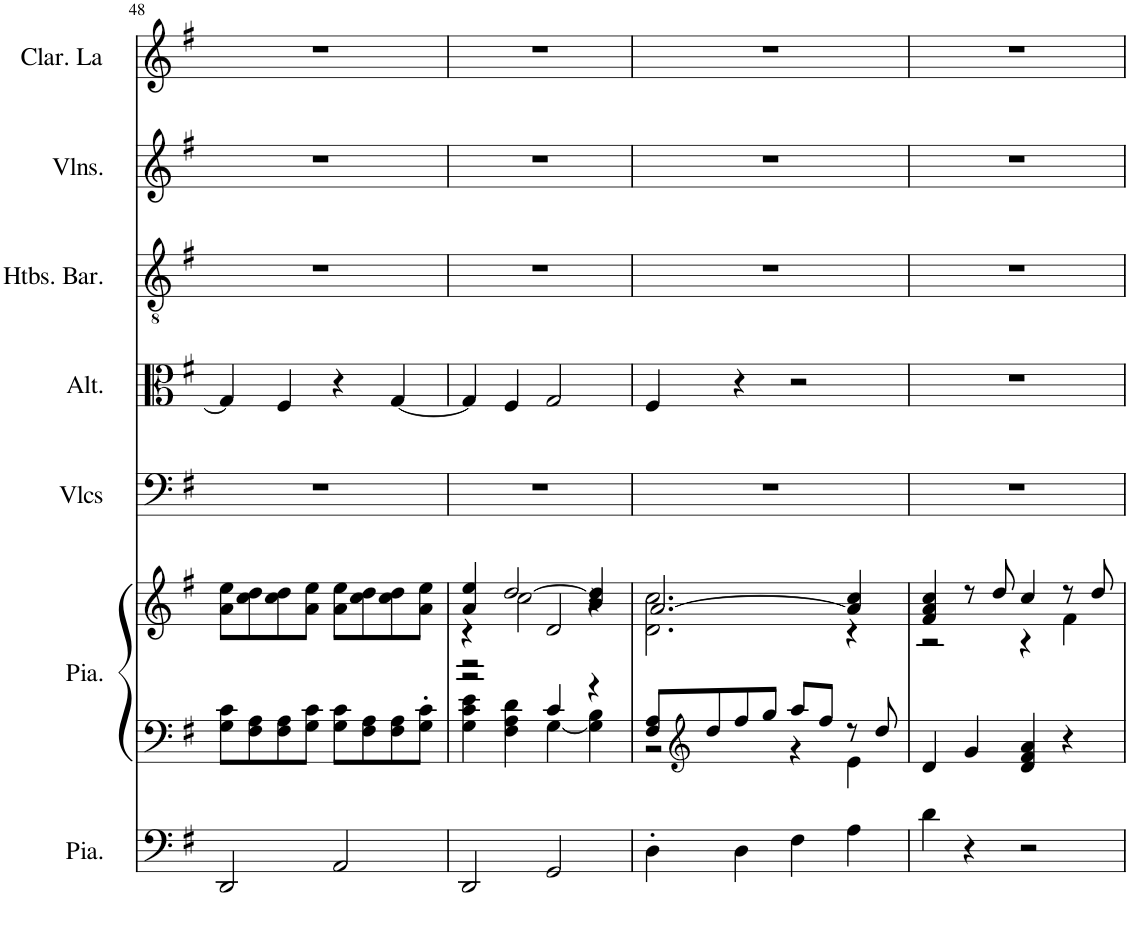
**kern	**kern	**kern	**kern	**kern	**kern	**kern	**kern
*part7	*part6	*part6	*part5	*part4	*part3	*part2	*part1
*staff8	*staff7	*staff6	*staff5	*staff4	*staff3	*staff2	*staff1
*I"Piano, Pedals	*I"Piano, Organ	*	*I"Violoncelles, Bass	*I"Altos, Tenor	*I"Hautbois Baryton, Alto	*I"Violons, Soprano	*I"Clarinette en La, Soprano solo
*I'Pia.	*I'Pia.	*	*I'Vlcs	*I'Alt.	*I'Htbs. Bar.	*I'Vlns.	*I'Clar. La
!!LO:PB:g=z
*clefF4	*clefF4	*clefG2	*clefF4	*clefC3	*clefGv2	*clefG2	*clefG2
*	*	*	*	*	*	*	*Trd2c3
*k[f#]	*k[f#]	*k[f#]	*k[f#]	*k[f#]	*k[f#]	*k[f#]	*k[f#]
*M4/4	*M4/4	*M4/4	*M4/4	*M4/4	*M4/4	*M4/4	*M4/4
=48	=48	=48	=48	=48	=48	=48	=48
2DD/	8G\ 8c\L	8a\ 8ee\L	1r	4G/]	1r	1r	1r
.	8F#\ 8A\	8cc\ 8dd\	.	.	.	.	.
.	8F#\ 8A\	8cc\ 8dd\	.	4F#/	.	.	.
.	8G\ 8c\J	8a\ 8ee\J	.	.	.	.	.
2AA/	8G\ 8c\L	8a\ 8ee\L	.	4r	.	.	.
.	8F#\ 8A\	8cc\ 8dd\	.	.	.	.	.
.	8F#\ 8A\	8cc\ 8dd\	.	[4G/	.	.	.
.	8G\' 8c\'J	8a\ 8ee\J	.	.	.	.	.
=49	=49	=49	=49	=49	=49	=49	=49
*	*^	*^	*	*	*	*	*
*	*	*	*	*^	*	*	*	*	*
2DD/	2r	4G\ 4c\ 4e\	4a/ 4ee/	4r	2r	1r	4G/]	1r	1r	1r
.	.	4F#\ 4A\ 4d\	[2dd/	2cc\	.	.	4F#/	.	.	.
2GG/	4c/	[4G\	.	.	2d/	.	2G/	.	.	.
.	4r	4G\] 4B\	4b/ 4dd/]	4r	.	.	.	.	.	.
*	*	*	*	*v	*v	*	*	*	*	*
=50	=50	=50	=50	=50	=50	=50	=50	=50	=50
4D'\	8F#/ 8A/L	2r	[2.a/	2.d\ 2.cc\	1r	4F#/	1r	1r	1r
*	*clefG2	*	*	*	*	*	*	*	*
.	8dd/	.	.	.	.	.	.	.	.
4D\	8ff#/	.	.	.	.	4r	.	.	.
.	8gg/J	.	.	.	.	.	.	.	.
4F#\	8aa/L	4r	.	.	.	2r	.	.	.
.	8ff#/J	.	.	.	.	.	.	.	.
4A\	8r	4e\	4a/] 4cc/	4r	.	.	.	.	.
.	8dd/	.	.	.	.	.	.	.	.
*	*v	*v	*	*	*	*	*	*	*
=51	=51	=51	=51	=51	=51	=51	=51	=51
4d\	4d/	4f#/ 4a/ 4cc/	2r	1r	1r	1r	1r	1r
4r	4g/	8r	.	.	.	.	.	.
.	.	8dd/	.	.	.	.	.	.
2r	4d/ 4f#/ 4a/	4cc/	4r	.	.	.	.	.
.	4r	8r	4f#\	.	.	.	.	.
.	.	8dd/	.	.	.	.	.	.
*	*	*v	*v	*	*	*	*	*
=	=	=	=	=	=	=	=
*-	*-	*-	*-	*-	*-	*-	*-
